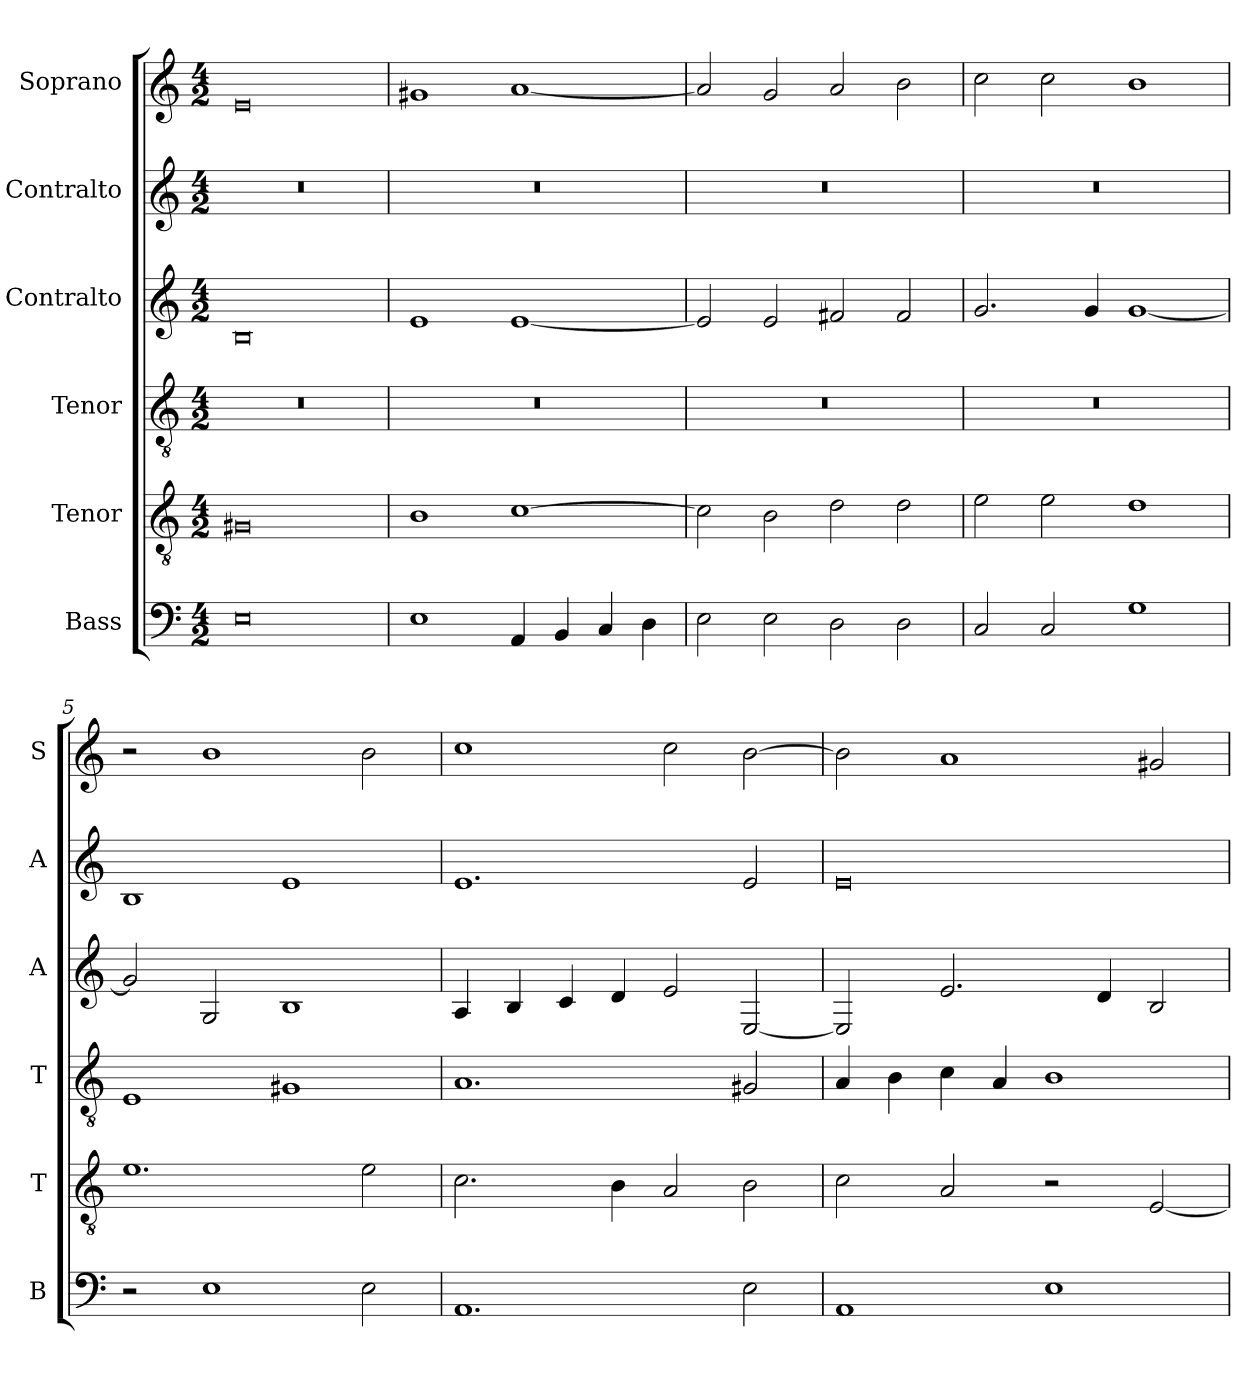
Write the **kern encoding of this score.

**kern	**kern	**kern	**kern	**kern	**kern
*part6	*part5	*part4	*part3	*part2	*part1
*staff6	*staff5	*staff4	*staff3	*staff2	*staff1
*I"Bass	*I"Tenor	*I"Tenor	*I"Contralto	*I"Contralto	*I"Soprano
*I'B	*I'T	*I'T	*I'A	*I'A	*I'S
*clefF4	*clefGv2	*clefGv2	*clefG2	*clefG2	*clefG2
*k[]	*k[]	*k[]	*k[]	*k[]	*k[]
*A:aeo	*A:aeo	*A:aeo	*A:aeo	*A:aeo	*A:aeo
*M4/2	*M4/2	*M4/2	*M4/2	*M4/2	*M4/2
=1	=1	=1	=1	=1	=1
0E	0G#X	0r	0B	0r	0e
=2	=2	=2	=2	=2	=2
1E	1B	0r	1e	0r	1g#X
4AA	[1c	.	[1e	.	[1a
4BB	.	.	.	.	.
4C	.	.	.	.	.
4D	.	.	.	.	.
=3	=3	=3	=3	=3	=3
2E	2c]	0r	2e]	0r	2a]
2E	2B	.	2e	.	2g
2D	2d	.	2f#X	.	2a
2D	2d	.	2f#	.	2b
=4	=4	=4	=4	=4	=4
2C	2e	0r	2.g	0r	2cc
2C	2e	.	.	.	2cc
.	.	.	4g	.	.
1G	1d	.	[1g	.	1b
=5	=5	=5	=5	=5	=5
2r	1.e	1E	2g]	1B	2r
1E	.	.	2G	.	1b
.	.	1G#X	1B	1e	.
2E	2e	.	.	.	2b
=6	=6	=6	=6	=6	=6
1.AA	2.c	1.A	4A	1.e	1cc
.	.	.	4B	.	.
.	.	.	4c	.	.
.	4B	.	4d	.	.
.	2A	.	2e	.	2cc
2E	2B	2G#X	[2E	2e	[2b
=7	=7	=7	=7	=7	=7
1AA	2c	4A	2E]	0e	2b]
.	.	4B	.	.	.
.	2A	4c	2.e	.	1a
.	.	4A	.	.	.
1E	2r	1B	.	.	.
.	.	.	4d	.	.
.	[2E	.	2B	.	2g#X
=	=	=	=	=	=
*-	*-	*-	*-	*-	*-
